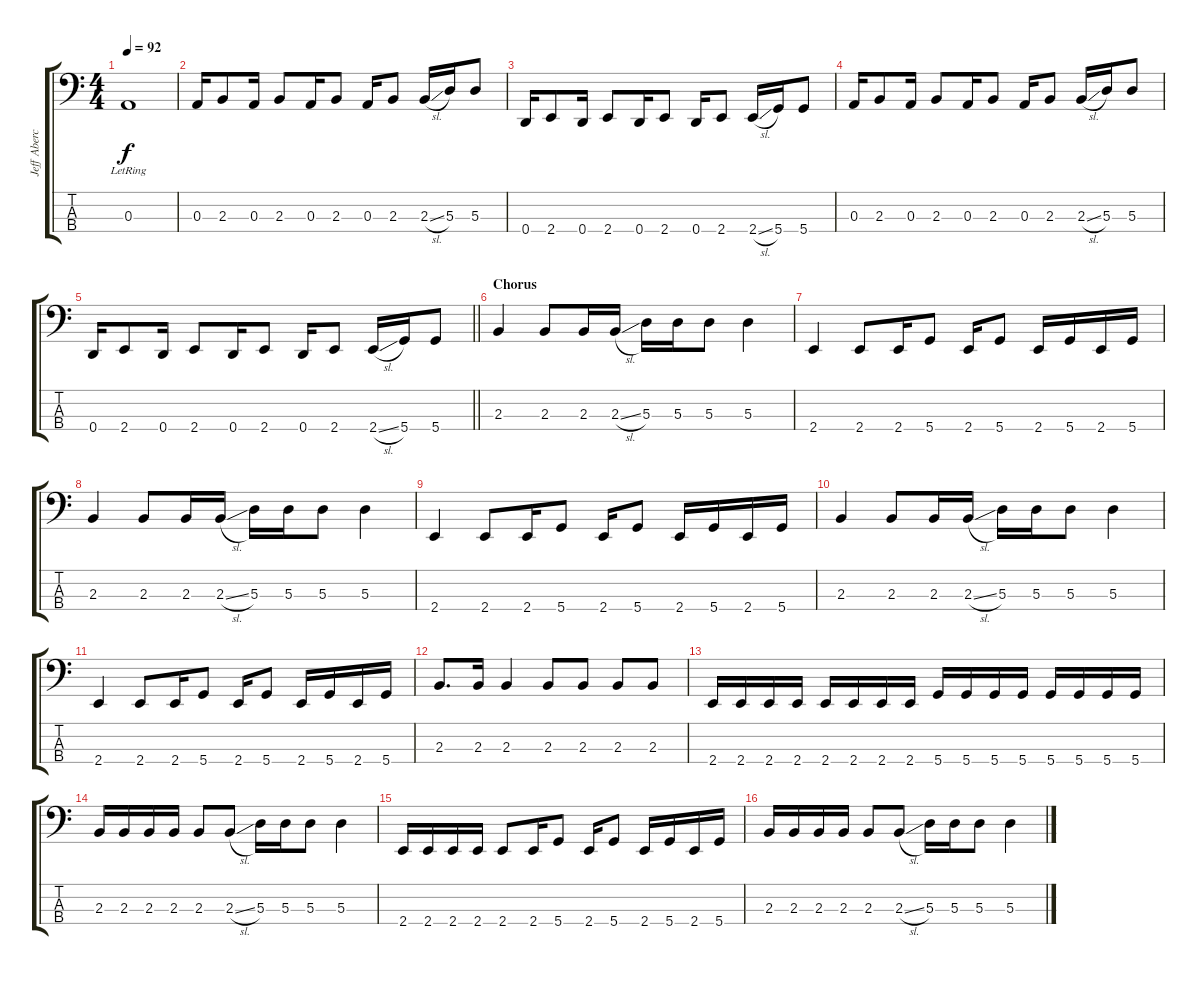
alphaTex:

\track ("Jeff Abercrombie (Bass)" "Jeff Aberc") {instrument electricbassfinger}
\staff {score tabs}
\tuning (G2 D2 A1 D1) {hide}
\ts (4 4)
\tempo 92
\clef f4
\ks c
0.3{lr}.1{dy f} |
0.3.16 2.3.8 0.3.16 2.3.8 0.3.16 2.3.8 0.3.16 2.3.8 2.3{sl}.16 5.3.16 5.3.8 |
0.4.16 2.4.8 0.4.16 2.4.8 0.4.16 2.4.8 0.4.16 2.4.8 2.4{sl}.16 5.4.16 5.4.8 |
0.3.16 2.3.8 0.3.16 2.3.8 0.3.16 2.3.8 0.3.16 2.3.8 2.3{sl}.16 5.3.16 5.3.8 |
\barLineRight lightlight
0.4.16 2.4.8 0.4.16 2.4.8 0.4.16 2.4.8 0.4.16 2.4.8 2.4{sl}.16 5.4.16 5.4.8 |
\section ("" "Chorus")
2.3.4 2.3.8 2.3.16 2.3{sl}.16 5.3.16 5.3.16 5.3.8 5.3.4 |
2.4.4 2.4.8 2.4.16 5.4.8 2.4.16 5.4.8 2.4.16 5.4.16 2.4.16 5.4.16 |
2.3.4 2.3.8 2.3.16 2.3{sl}.16 5.3.16 5.3.16 5.3.8 5.3.4 |
2.4.4 2.4.8 2.4.16 5.4.8 2.4.16 5.4.8 2.4.16 5.4.16 2.4.16 5.4.16 |
2.3.4 2.3.8 2.3.16 2.3{sl}.16 5.3.16 5.3.16 5.3.8 5.3.4 |
2.4.4 2.4.8 2.4.16 5.4.8 2.4.16 5.4.8 2.4.16 5.4.16 2.4.16 5.4.16 |
2.3.8{d} 2.3.16 2.3.4 2.3.8 2.3.8 2.3.8 2.3.8 |
2.4.16 2.4.16 2.4.16 2.4.16 2.4.16 2.4.16 2.4.16 2.4.16 5.4.16 5.4.16 5.4.16 5.4.16 5.4.16 5.4.16 5.4.16 5.4.16 |
2.3.16 2.3.16 2.3.16 2.3.16 2.3.8 2.3{sl}.8 5.3.16 5.3.16 5.3.8 5.3.4 |
2.4.16 2.4.16 2.4.16 2.4.16 2.4.8 2.4.16 5.4.8 2.4.16 5.4.8 2.4.16 5.4.16 2.4.16 5.4.16 |
2.3.16 2.3.16 2.3.16 2.3.16 2.3.8 2.3{sl}.8 5.3.16 5.3.16 5.3.8 5.3.4
